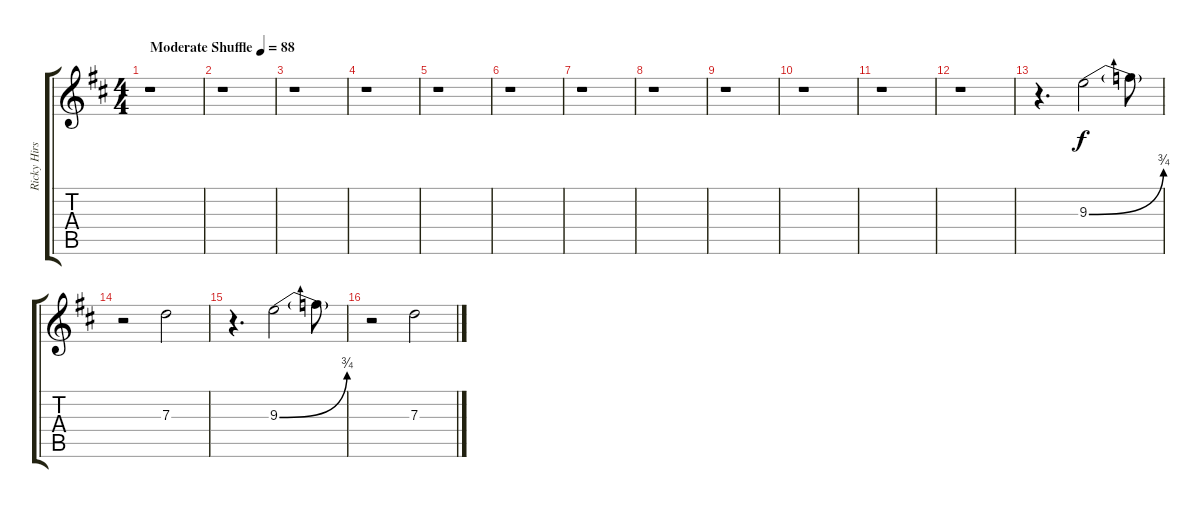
\track ("Ricky Hirsch Overdub Guitar and solo" "Ricky Hirs") {instrument overdrivenguitar}
\staff {score tabs}
\tuning (E4 B3 G3 D3 A2 E2) {hide}
\ts (4 4)
\tempo (88 "Moderate Shuffle")
\clef g2
\ks d
r.1{dy f instrument overdrivenguitar} |
r.1 |
r.1 |
r.1 |
r.1 |
r.1 |
r.1 |
r.1 |
r.1 |
r.1 |
r.1 |
r.1 |
r.4{d} 9.3{be (bend 0 0 60 3)}.2 9.3{t}.8 |
r.2 7.3.2 |
r.4{d} 9.3{be (bend 0 0 60 3)}.2 9.3{t}.8 |
r.2 7.3.2
